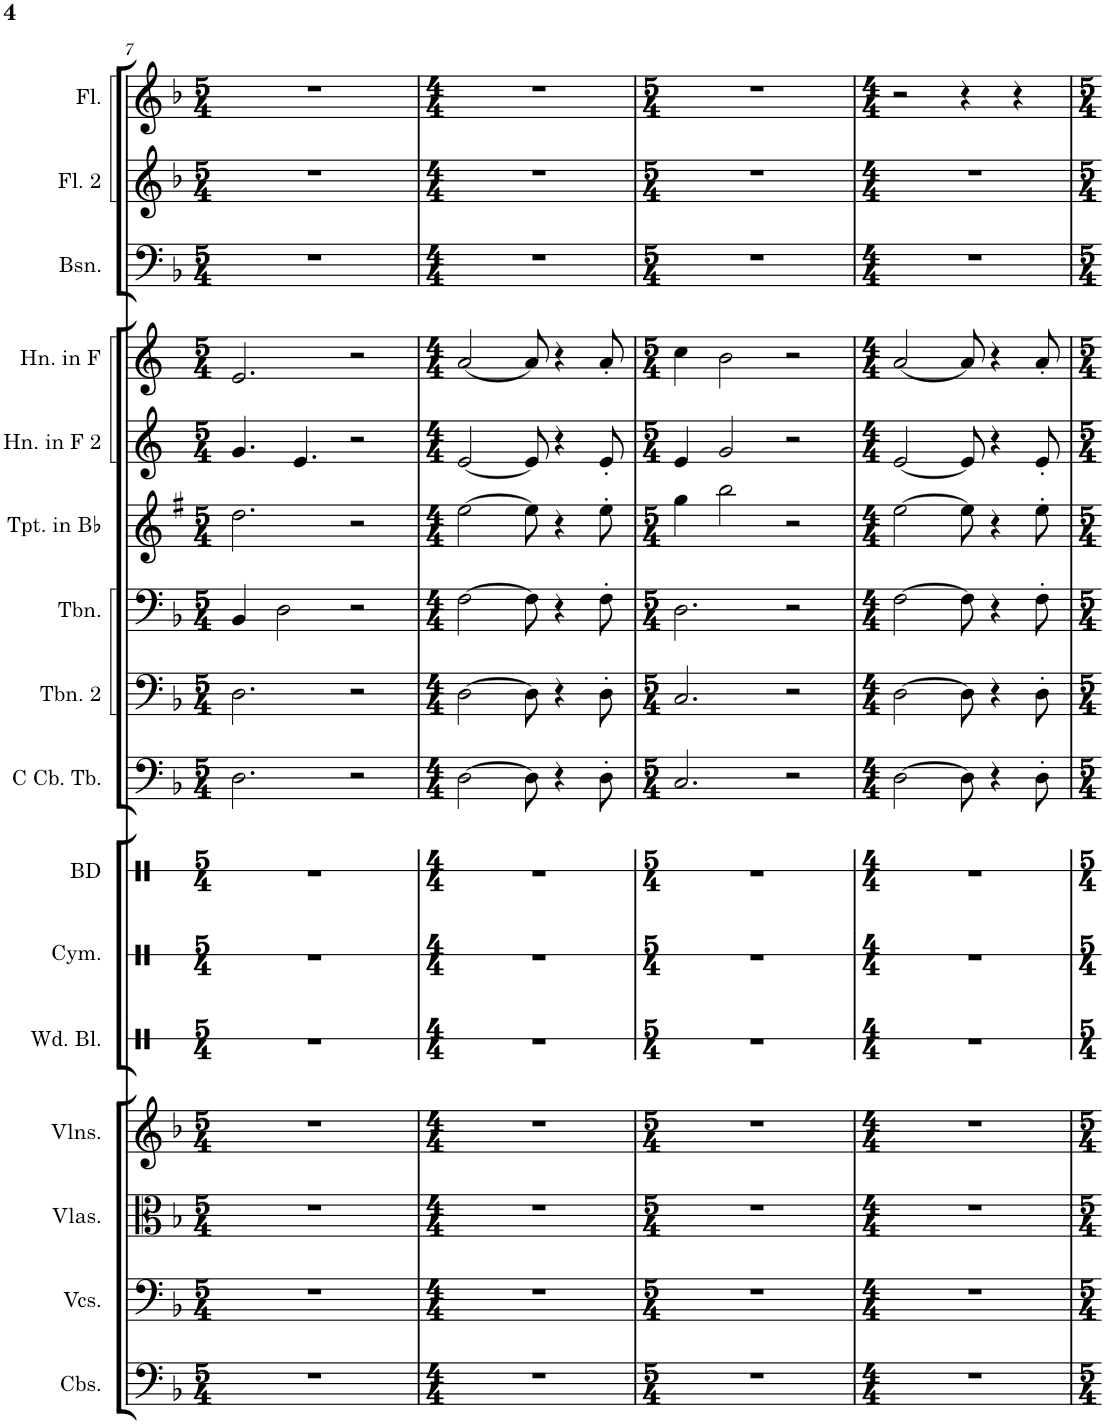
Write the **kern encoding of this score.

**kern	**kern	**kern	**kern	**kern	**kern	**kern	**kern	**kern	**kern	**kern	**kern	**kern	**kern	**kern	**kern
*part16	*part15	*part14	*part13	*part12	*part11	*part10	*part9	*part8	*part7	*part6	*part5	*part4	*part3	*part2	*part1
*staff16	*staff15	*staff14	*staff13	*staff12	*staff11	*staff10	*staff9	*staff8	*staff7	*staff6	*staff5	*staff4	*staff3	*staff2	*staff1
*I"Contrabasses	*I"Violoncellos	*I"Violas	*I"Violins	*I"Wood Blocks	*I"Cymbals	*I"Bass Drum	*I"C Contrabass Tuba	*I"Trombone 2	*I"Trombone	*I"Trumpet in Bb	*I"Horn in F 2	*I"Horn in F	*I"Bassoon	*I"Flute 2	*I"Flute
*I'Cbs.	*I'Vcs.	*I'Vlas.	*I'Vlns.	*I'Wd. Bl.	*I'Cym.	*I'BD	*I'C Cb. Tb.	*I'Tbn. 2	*I'Tbn.	*I'Tpt. in Bb	*I'Hn. in F 2	*I'Hn. in F	*I'Bsn.	*I'Fl. 2	*I'Fl.
!!LO:PB:g=z
*clefF4	*clefF4	*clefC3	*clefG2	*clefX	*clefX	*clefX	*clefF4	*clefF4	*clefF4	*clefG2	*clefG2	*clefG2	*clefF4	*clefG2	*clefG2
*Trd7c12	*	*	*	*	*	*	*	*	*	*Trd1c2	*Trd4c7	*Trd4c7	*	*	*
*k[b-]	*k[b-]	*k[b-]	*k[b-]	*k[]	*k[]	*k[]	*k[b-]	*k[b-]	*k[b-]	*k[f#]	*k[]	*k[]	*k[b-]	*k[b-]	*k[b-]
*M5/4	*M5/4	*M5/4	*M5/4	*M5/4	*M5/4	*M5/4	*M5/4	*M5/4	*M5/4	*M5/4	*M5/4	*M5/4	*M5/4	*M5/4	*M5/4
=7	=7	=7	=7	=7	=7	=7	=7	=7	=7	=7	=7	=7	=7	=7	=7
4%5r	4%5r	4%5r	4%5r	4%5r	4%5r	4%5r	2.D\	2.D\	4BB-/	2.dd\	4.g/	2.e/	4%5r	4%5r	4%5r
.	.	.	.	.	.	.	.	.	2D\	.	.	.	.	.	.
.	.	.	.	.	.	.	.	.	.	.	4.e/	.	.	.	.
.	.	.	.	.	.	.	2r	2r	2r	2r	2r	2r	.	.	.
=8	=8	=8	=8	=8	=8	=8	=8	=8	=8	=8	=8	=8	=8	=8	=8
*M4/4	*M4/4	*M4/4	*M4/4	*M4/4	*M4/4	*M4/4	*M4/4	*M4/4	*M4/4	*M4/4	*M4/4	*M4/4	*M4/4	*M4/4	*M4/4
1r	1r	1r	1r	1r	1r	1r	[2D\	[2D\	[2F\	[2ee\	[2e/	[2a/	1r	1r	1r
.	.	.	.	.	.	.	8D\]	8D\]	8F\]	8ee\]	8e/]	8a/]	.	.	.
.	.	.	.	.	.	.	4r	4r	4r	4r	4r	4r	.	.	.
.	.	.	.	.	.	.	8D'\	8D'\	8F'\	8ee'\	8e'/	8a'/	.	.	.
=9	=9	=9	=9	=9	=9	=9	=9	=9	=9	=9	=9	=9	=9	=9	=9
*M5/4	*M5/4	*M5/4	*M5/4	*M5/4	*M5/4	*M5/4	*M5/4	*M5/4	*M5/4	*M5/4	*M5/4	*M5/4	*M5/4	*M5/4	*M5/4
4%5r	4%5r	4%5r	4%5r	4%5r	4%5r	4%5r	2.C/	2.C/	2.D\	4gg\	4e/	4cc\	4%5r	4%5r	4%5r
.	.	.	.	.	.	.	.	.	.	2bb\	2g/	2b\	.	.	.
.	.	.	.	.	.	.	2r	2r	2r	2r	2r	2r	.	.	.
=10	=10	=10	=10	=10	=10	=10	=10	=10	=10	=10	=10	=10	=10	=10	=10
*M4/4	*M4/4	*M4/4	*M4/4	*M4/4	*M4/4	*M4/4	*M4/4	*M4/4	*M4/4	*M4/4	*M4/4	*M4/4	*M4/4	*M4/4	*M4/4
1r	1r	1r	1r	1r	1r	1r	[2D\	[2D\	[2F\	[2ee\	[2e/	[2a/	1r	1r	2r
.	.	.	.	.	.	.	8D\]	8D\]	8F\]	8ee\]	8e/]	8a/]	.	.	4r
.	.	.	.	.	.	.	4r	4r	4r	4r	4r	4r	.	.	.
.	.	.	.	.	.	.	.	.	.	.	.	.	.	.	4r
.	.	.	.	.	.	.	8D'\	8D'\	8F'\	8ee'\	8e'/	8a'/	.	.	.
=	=	=	=	=	=	=	=	=	=	=	=	=	=	=	=
*-	*-	*-	*-	*-	*-	*-	*-	*-	*-	*-	*-	*-	*-	*-	*-
